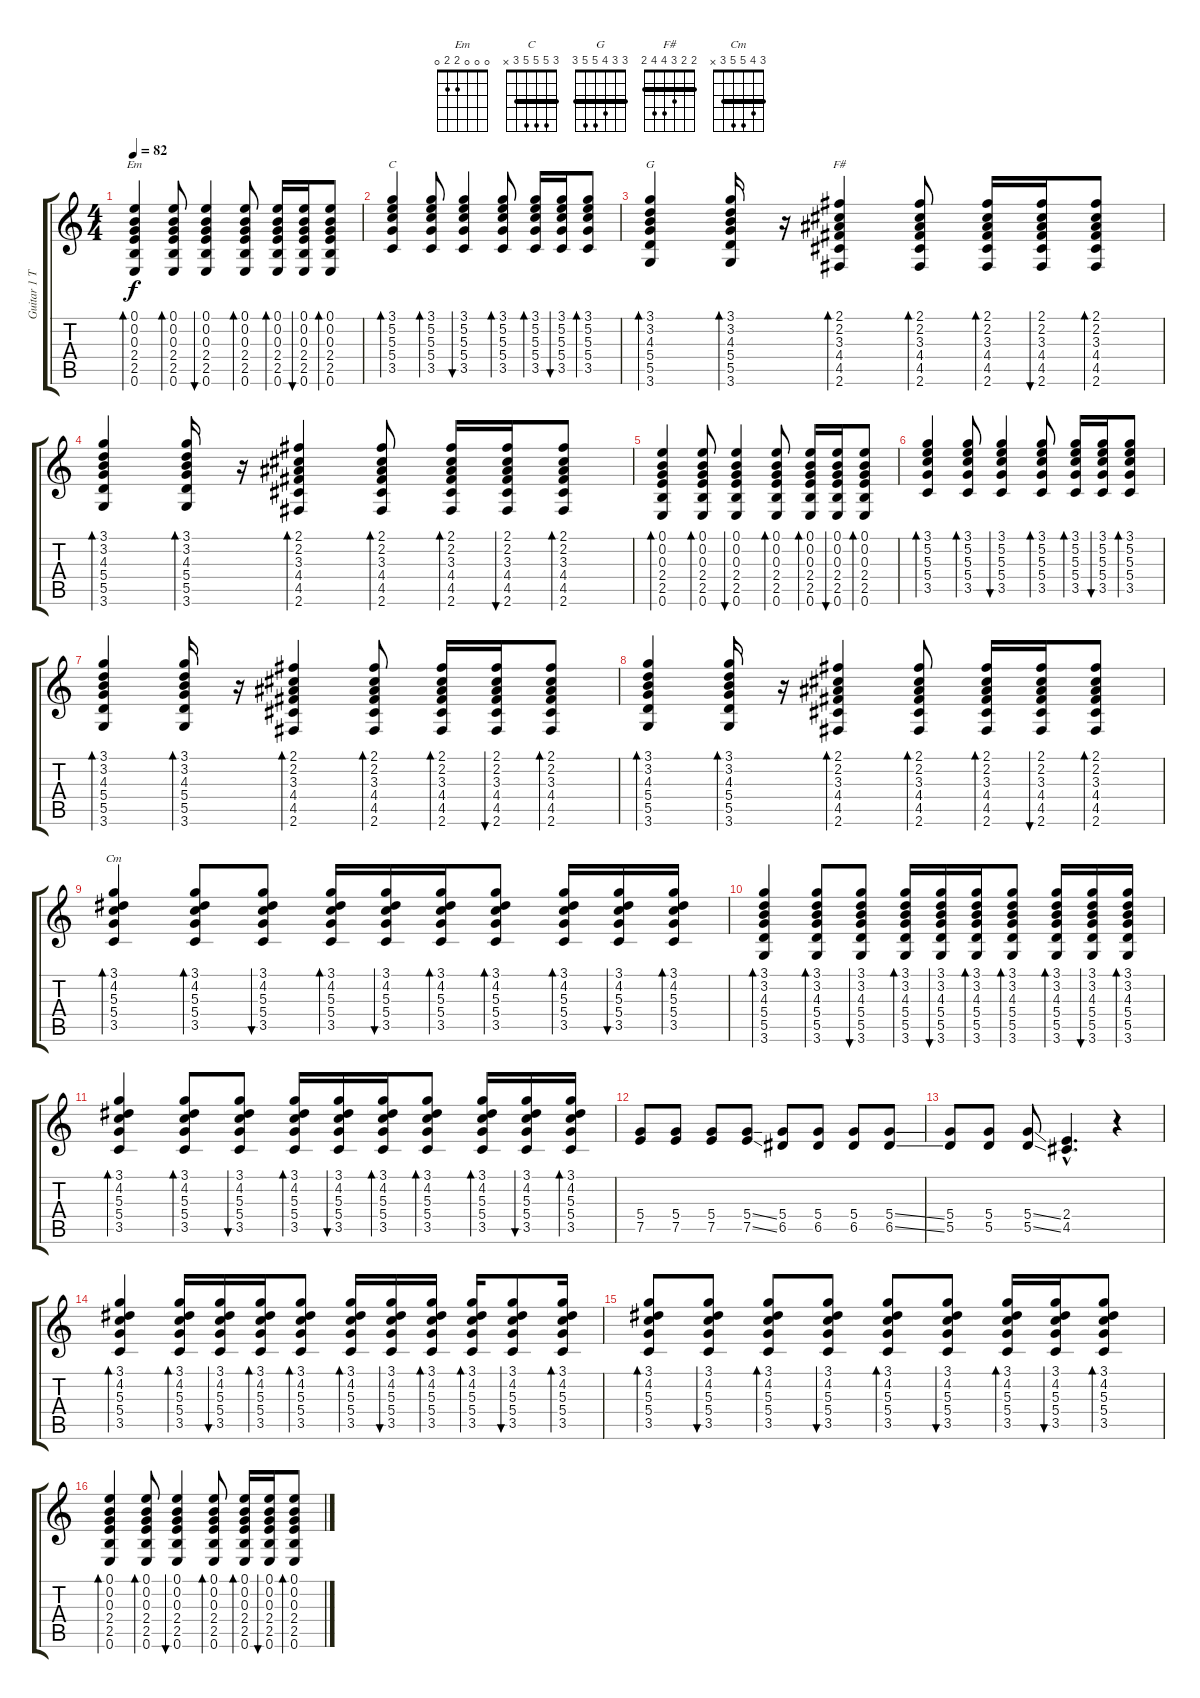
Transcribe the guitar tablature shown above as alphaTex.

\track ("Guitar 1 Thom" "Guitar 1 T") {instrument acousticguitarsteel}
\staff {score tabs}
\tuning (E4 B3 G3 D3 A2 E2) {hide}
\chord ("Em" 0 0 0 2 2 0)
\chord ("C" 3 5 5 5 3 x) {barre 3}
\chord ("G" 3 3 4 5 5 3) {barre 3}
\chord ("F#" 2 2 3 4 4 2) {barre 2}
\chord ("Cm" 3 4 5 5 3 x) {barre 3}
\ts (4 4)
\tempo 82
\clef g2
\ks c
(0.1 0.2 0.3 2.4 2.5 0.6).4{bd 30 ch "Em" dy f instrument acousticguitarsteel} (0.1 0.2 0.3 2.4 2.5 0.6).8{bd 30} (0.1 0.2 0.3 2.4 2.5 0.6).4{bu 30} (0.1 0.2 0.3 2.4 2.5 0.6).8{bd 30} (0.1 0.2 0.3 2.4 2.5 0.6).16{bd 30} (0.1 0.2 0.3 2.4 2.5 0.6).16{bu 30} (0.1 0.2 0.3 2.4 2.5 0.6).8{bd 30} |
(3.1 5.2 5.3 5.4 3.5).4{bd 30 ch "C"} (3.1 5.2 5.3 5.4 3.5).8{bd 30} (3.1 5.2 5.3 5.4 3.5).4{bu 30} (3.1 5.2 5.3 5.4 3.5).8{bd 30} (3.1 5.2 5.3 5.4 3.5).16{bd 30} (3.1 5.2 5.3 5.4 3.5).16{bu 30} (3.1 5.2 5.3 5.4 3.5).8{bd 30} |
(3.1 3.2 4.3 5.4 5.5 3.6).4{bd 30 ch "G"} (3.1 3.2 4.3 5.4 5.5 3.6).16{bd 30} r.16 (2.1 2.2 3.3 4.4 4.5 2.6).4{bd 30 ch "F#"} (2.1 2.2 3.3 4.4 4.5 2.6).8{bd 30} (2.1 2.2 3.3 4.4 4.5 2.6).16{bd 30} (2.1 2.2 3.3 4.4 4.5 2.6).16{bu 30} (2.1 2.2 3.3 4.4 4.5 2.6).8{bd 30} |
(3.1 3.2 4.3 5.4 5.5 3.6).4{bd 30} (3.1 3.2 4.3 5.4 5.5 3.6).16{bd 30} r.16 (2.1 2.2 3.3 4.4 4.5 2.6).4{bd 30} (2.1 2.2 3.3 4.4 4.5 2.6).8{bd 30} (2.1 2.2 3.3 4.4 4.5 2.6).16{bd 30} (2.1 2.2 3.3 4.4 4.5 2.6).16{bu 30} (2.1 2.2 3.3 4.4 4.5 2.6).8{bd 30} |
(0.1 0.2 0.3 2.4 2.5 0.6).4{bd 30} (0.1 0.2 0.3 2.4 2.5 0.6).8{bd 30} (0.1 0.2 0.3 2.4 2.5 0.6).4{bu 30} (0.1 0.2 0.3 2.4 2.5 0.6).8{bd 30} (0.1 0.2 0.3 2.4 2.5 0.6).16{bd 30} (0.1 0.2 0.3 2.4 2.5 0.6).16{bu 30} (0.1 0.2 0.3 2.4 2.5 0.6).8{bd 30} |
(3.1 5.2 5.3 5.4 3.5).4{bd 30} (3.1 5.2 5.3 5.4 3.5).8{bd 30} (3.1 5.2 5.3 5.4 3.5).4{bu 30} (3.1 5.2 5.3 5.4 3.5).8{bd 30} (3.1 5.2 5.3 5.4 3.5).16{bd 30} (3.1 5.2 5.3 5.4 3.5).16{bu 30} (3.1 5.2 5.3 5.4 3.5).8{bd 30} |
(3.1 3.2 4.3 5.4 5.5 3.6).4{bd 30} (3.1 3.2 4.3 5.4 5.5 3.6).16{bd 30} r.16 (2.1 2.2 3.3 4.4 4.5 2.6).4{bd 30} (2.1 2.2 3.3 4.4 4.5 2.6).8{bd 30} (2.1 2.2 3.3 4.4 4.5 2.6).16{bd 30} (2.1 2.2 3.3 4.4 4.5 2.6).16{bu 30} (2.1 2.2 3.3 4.4 4.5 2.6).8{bd 30} |
(3.1 3.2 4.3 5.4 5.5 3.6).4{bd 30} (3.1 3.2 4.3 5.4 5.5 3.6).16{bd 30} r.16 (2.1 2.2 3.3 4.4 4.5 2.6).4{bd 30} (2.1 2.2 3.3 4.4 4.5 2.6).8{bd 30} (2.1 2.2 3.3 4.4 4.5 2.6).16{bd 30} (2.1 2.2 3.3 4.4 4.5 2.6).16{bu 30} (2.1 2.2 3.3 4.4 4.5 2.6).8{bd 30} |
(3.1 4.2 5.3 5.4 3.5).4{bd 30 ch "Cm"} (3.1 4.2 5.3 5.4 3.5).8{bd 30} (3.1 4.2 5.3 5.4 3.5).8{bu 30} (3.1 4.2 5.3 5.4 3.5).16{bd 30} (3.1 4.2 5.3 5.4 3.5).16{bu 30} (3.1 4.2 5.3 5.4 3.5).16{bd 30} (3.1 4.2 5.3 5.4 3.5).8{bd 30} (3.1 4.2 5.3 5.4 3.5).16{bd 30} (3.1 4.2 5.3 5.4 3.5).16{bu 30} (3.1 4.2 5.3 5.4 3.5).16{bd 30} |
(3.1 3.2 4.3 5.4 5.5 3.6).4{bd 30} (3.1 3.2 4.3 5.4 5.5 3.6).8{bd 30} (3.1 3.2 4.3 5.4 5.5 3.6).8{bu 30} (3.1 3.2 4.3 5.4 5.5 3.6).16{bd 30} (3.1 3.2 4.3 5.4 5.5 3.6).16{bu 30} (3.1 3.2 4.3 5.4 5.5 3.6).16{bd 30} (3.1 3.2 4.3 5.4 5.5 3.6).8{bd 30} (3.1 3.2 4.3 5.4 5.5 3.6).16{bd 30} (3.1 3.2 4.3 5.4 5.5 3.6).16{bu 30} (3.1 3.2 4.3 5.4 5.5 3.6).16{bd 30} |
(3.1 4.2 5.3 5.4 3.5).4{bd 30} (3.1 4.2 5.3 5.4 3.5).8{bd 30} (3.1 4.2 5.3 5.4 3.5).8{bu 30} (3.1 4.2 5.3 5.4 3.5).16{bd 30} (3.1 4.2 5.3 5.4 3.5).16{bu 30} (3.1 4.2 5.3 5.4 3.5).16{bd 30} (3.1 4.2 5.3 5.4 3.5).8{bd 30} (3.1 4.2 5.3 5.4 3.5).16{bd 30} (3.1 4.2 5.3 5.4 3.5).16{bu 30} (3.1 4.2 5.3 5.4 3.5).16{bd 30} |
(5.4 7.5).8 (5.4 7.5).8 (5.4 7.5).8 (5.4{ss} 7.5{ss}).8 (5.4 6.5).8 (5.4 6.5).8 (5.4 6.5).8 (5.4{ss} 6.5{ss}).8 |
(5.4 5.5).8 (5.4 5.5).8 (5.4{ss} 5.5{ss}).8 (2.4{hac} 4.5{hac}).4{d} r.4 |
(3.1 4.2 5.3 5.4 3.5).4{bd 30} (3.1 4.2 5.3 5.4 3.5).16{bd 30} (3.1 4.2 5.3 5.4 3.5).16{bu 30} (3.1 4.2 5.3 5.4 3.5).16{bd 30} (3.1 4.2 5.3 5.4 3.5).8{bd 30} (3.1 4.2 5.3 5.4 3.5).16{bd 30} (3.1 4.2 5.3 5.4 3.5).16{bu 30} (3.1 4.2 5.3 5.4 3.5).16{bd 30} (3.1 4.2 5.3 5.4 3.5).16{bd 30} (3.1 4.2 5.3 5.4 3.5).8{bu 30} (3.1 4.2 5.3 5.4 3.5).16{bd 30} |
(3.1 4.2 5.3 5.4 3.5).8{bd 30} (3.1 4.2 5.3 5.4 3.5).8{bu 30} (3.1 4.2 5.3 5.4 3.5).8{bd 30} (3.1 4.2 5.3 5.4 3.5).8{bu 30} (3.1 4.2 5.3 5.4 3.5).8{bd 30} (3.1 4.2 5.3 5.4 3.5).8{bu 30} (3.1 4.2 5.3 5.4 3.5).16{bd 30} (3.1 4.2 5.3 5.4 3.5).16{bu 30} (3.1 4.2 5.3 5.4 3.5).8{bd 30} |
(0.1 0.2 0.3 2.4 2.5 0.6).4{bd 30} (0.1 0.2 0.3 2.4 2.5 0.6).8{bd 30} (0.1 0.2 0.3 2.4 2.5 0.6).4{bu 30} (0.1 0.2 0.3 2.4 2.5 0.6).8{bd 30} (0.1 0.2 0.3 2.4 2.5 0.6).16{bd 30} (0.1 0.2 0.3 2.4 2.5 0.6).16{bu 30} (0.1 0.2 0.3 2.4 2.5 0.6).8{bd 30}
